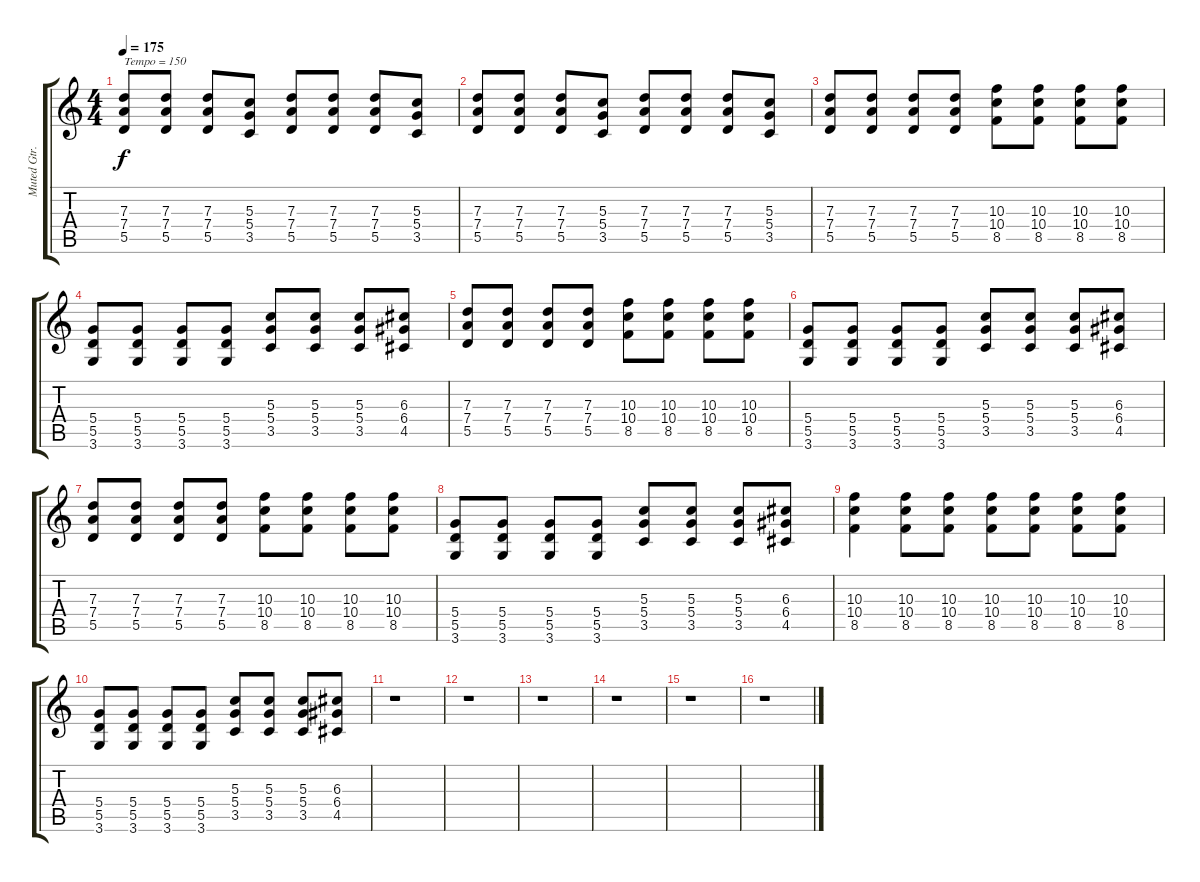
\track ("Muted Gtr." "Muted Gtr.") {instrument electricguitarmuted}
\staff {score tabs}
\tuning (E4 B3 G3 D3 A2 E2) {hide}
\ts (4 4)
\tempo 175
\tempo 150
\tempo 175
\clef g2
\ks c
(7.3 7.4 5.5).8{txt "Tempo = 150" dy f instrument electricguitarmuted} (7.3 7.4 5.5).8 (7.3 7.4 5.5).8 (5.3 5.4 3.5).8 (7.3 7.4 5.5).8 (7.3 7.4 5.5).8 (7.3 7.4 5.5).8 (5.3 5.4 3.5).8 |
(7.3 7.4 5.5).8 (7.3 7.4 5.5).8 (7.3 7.4 5.5).8 (5.3 5.4 3.5).8 (7.3 7.4 5.5).8 (7.3 7.4 5.5).8 (7.3 7.4 5.5).8 (5.3 5.4 3.5).8 |
(7.3 7.4 5.5).8 (7.3 7.4 5.5).8 (7.3 7.4 5.5).8 (7.3 7.4 5.5).8 (10.3 10.4 8.5).8 (10.3 10.4 8.5).8 (10.3 10.4 8.5).8 (10.3 10.4 8.5).8 |
(5.4 5.5 3.6).8 (5.4 5.5 3.6).8 (5.4 5.5 3.6).8 (5.4 5.5 3.6).8 (5.3 5.4 3.5).8 (5.3 5.4 3.5).8 (5.3 5.4 3.5).8 (6.3 6.4 4.5).8 |
(7.3 7.4 5.5).8 (7.3 7.4 5.5).8 (7.3 7.4 5.5).8 (7.3 7.4 5.5).8 (10.3 10.4 8.5).8 (10.3 10.4 8.5).8 (10.3 10.4 8.5).8 (10.3 10.4 8.5).8 |
(5.4 5.5 3.6).8 (5.4 5.5 3.6).8 (5.4 5.5 3.6).8 (5.4 5.5 3.6).8 (5.3 5.4 3.5).8 (5.3 5.4 3.5).8 (5.3 5.4 3.5).8 (6.3 6.4 4.5).8 |
(7.3 7.4 5.5).8 (7.3 7.4 5.5).8 (7.3 7.4 5.5).8 (7.3 7.4 5.5).8 (10.3 10.4 8.5).8 (10.3 10.4 8.5).8 (10.3 10.4 8.5).8 (10.3 10.4 8.5).8 |
(5.4 5.5 3.6).8 (5.4 5.5 3.6).8 (5.4 5.5 3.6).8 (5.4 5.5 3.6).8 (5.3 5.4 3.5).8 (5.3 5.4 3.5).8 (5.3 5.4 3.5).8 (6.3 6.4 4.5).8 |
(10.3 10.4 8.5).4 (10.3 10.4 8.5).8 (10.3 10.4 8.5).8 (10.3 10.4 8.5).8 (10.3 10.4 8.5).8 (10.3 10.4 8.5).8 (10.3 10.4 8.5).8 |
(5.4 5.5 3.6).8 (5.4 5.5 3.6).8 (5.4 5.5 3.6).8 (5.4 5.5 3.6).8 (5.3 5.4 3.5).8 (5.3 5.4 3.5).8 (5.3 5.4 3.5).8 (6.3 6.4 4.5).8 |
r.1 |
r.1 |
r.1 |
r.1 |
r.1 |
r.1
